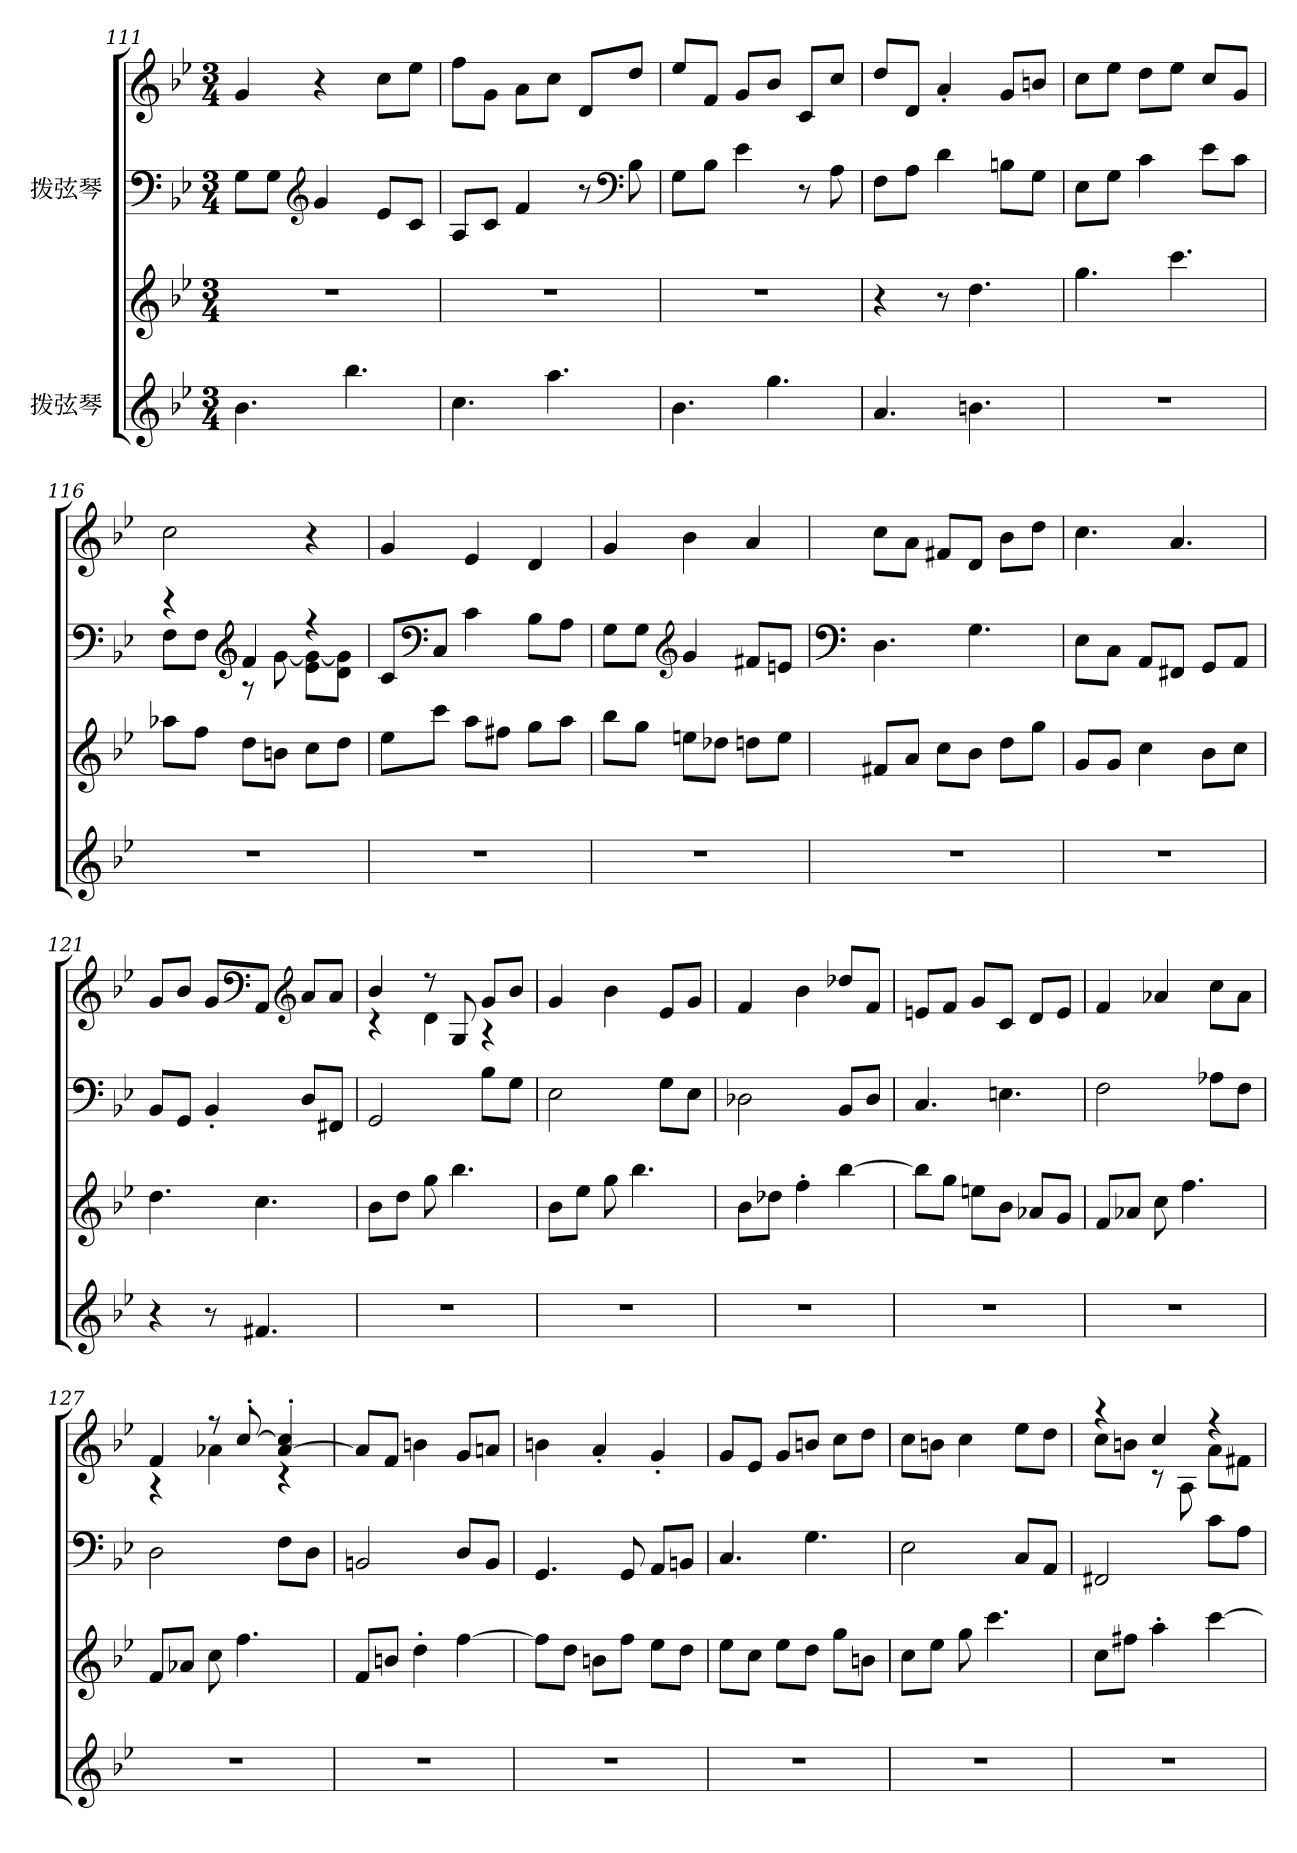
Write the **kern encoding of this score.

**kern	**kern	**kern	**kern
*part2	*part2	*part1	*part1
*staff4	*staff3	*staff2	*staff1
*I"拨弦琴	*	*I"拨弦琴	*
*clefG2	*clefG2	*clefF4	*clefG2
*k[b-e-]	*k[b-e-]	*k[b-e-]	*k[b-e-]
*M3/4	*M3/4	*M3/4	*M3/4
=111	=111	=111	=111
4.b-\	2.r	8G\L	4g/
.	.	8G\J	.
*	*	*clefG2	*
.	.	4g/	4r
4.bb-\	.	.	.
.	.	8e-/L	8cc\L
.	.	8c/J	8ee-\J
=112	=112	=112	=112
4.cc\	2.r	8A/L	8ff\L
.	.	8c/J	8g\J
.	.	4f/	8a\L
4.aa\	.	.	8cc\J
.	.	8r	8d/L
*	*	*clefF4	*
.	.	8B-\	8dd/J
!!LO:LB:g=z
=113	=113	=113	=113
4.b-\	2.r	8G\L	8ee-/L
.	.	8B-\J	8f/J
.	.	4e-\	8g/L
4.gg\	.	.	8b-/J
.	.	8r	8c/L
.	.	8A\	8cc/J
=114	=114	=114	=114
4.a/	4r	8F\L	8dd/L
.	.	8A\J	8d/J
.	8r	4d\	4a'/
4.bn\	4.dd\	.	.
.	.	8Bn\L	8g/L
.	.	8G\J	8bn/J
=115	=115	=115	=115
2.r	4.gg\	8E-\L	8cc\L
.	.	8G\J	8ee-\J
.	.	4c\	8dd\L
.	4.ccc\	.	8ee-\J
.	.	8e-\L	8cc/L
.	.	8c\J	8g/J
=116	=116	=116	=116
*	*	*^	*
2.r	8aa-X\L	4r	8F\L	2cc\
.	8ff\J	.	8F\J	.
*	*	*clefG2	*	*
.	8dd\L	4f/	8r	.
.	8bn\J	.	[8g\	.
.	8cc\L	4r	8e-\ 8g\_L	4r
.	8dd\J	.	8d\ 8g\]J	.
*	*	*v	*v	*
=117	=117	=117	=117
2.r	8ee-\L	8c/L	4g/
*	*	*clefF4	*
.	8ccc\J	8C/J	.
.	8aa\L	4c\	4e-/
.	8ff#X\J	.	.
.	8gg\L	8B-\L	4d/
.	8aa\J	8A\J	.
!!LO:LB:g=z
=118	=118	=118	=118
2.r	8bb-\L	8G\L	4g/
.	8gg\J	8G\J	.
*	*	*clefG2	*
.	8een\L	4g/	4b-\
.	8dd-X\J	.	.
.	8ddn\L	8f#X/L	4a/
.	8ee\J	8en/J	.
=119	=119	=119	=119
*	*	*clefF4	*
2.r	8f#X/L	4.D\	8cc\L
.	8a/J	.	8a\J
.	8cc\L	.	8f#X/L
.	8b-\J	4.G\	8d/J
.	8dd\L	.	8b-\L
.	8gg\J	.	8dd\J
=120	=120	=120	=120
2.r	8g/L	8E-\L	4.cc\
.	8g/J	8C\J	.
.	4cc\	8AA/L	.
.	.	8FF#X/J	4.a/
.	8b-\L	8GG/L	.
.	8cc\J	8AA/J	.
=121	=121	=121	=121
4r	4.dd\	8BB-/L	8g/L
.	.	8GG/J	8b-/J
8r	.	4BB-'/	8g/L
*	*	*	*clefF4
4.f#X/	4.cc\	.	8AA/J
*	*	*	*clefG2
.	.	8D/L	8a/L
.	.	8FF#X/J	8a/J
!!LO:PB:g=z
=122	=122	=122	=122
*	*	*	*^
2.r	8b-\L	2GG/	4b-/	4r
.	8dd\J	.	.	.
.	8gg\	.	8r	4d\
.	4.bb-\	.	8G/	.
.	.	8B-\L	8g/L	4r
.	.	8G\J	8b-/J	.
*	*	*	*v	*v
=123	=123	=123	=123
2.r	8b-\L	2E-\	4g/
.	8ee-\J	.	.
.	8gg\	.	4b-\
.	4.bb-\	.	.
.	.	8G\L	8e-/L
.	.	8E-\J	8g/J
=124	=124	=124	=124
2.r	8b-\L	2D-X\	4f/
.	8dd-X\J	.	.
.	4ff'\	.	4b-\
.	[4bb-\	8BB-/L	8dd-X/L
.	.	8D-/J	8f/J
=125	=125	=125	=125
2.r	8bb-\L]	4.C/	8en/L
.	8gg\J	.	8f/J
.	8een\L	.	8g/L
.	8b-\J	4.En\	8c/J
.	8a-X/L	.	8d/L
.	8g/J	.	8e/J
=126	=126	=126	=126
2.r	8f/L	2F\	4f/
.	8a-X/J	.	.
.	8cc\	.	4a-X/
.	4.ff\	.	.
.	.	8A-X\L	8cc\L
.	.	8F\J	8a-\J
!!LO:LB:g=z
=127	=127	=127	=127
*	*	*	*^
2.r	8f/L	2D\	4f/	4r
.	8a-X/J	.	.	.
.	8cc\	.	8r	4a-X\
.	4.ff\	.	[8cc'/	.
.	.	8F\L	[4a-/' 4cc/]'	4r
.	.	8D\J	.	.
*	*	*	*v	*v
=128	=128	=128	=128
2.r	8f/L	2BBn/	8a-/L]
.	8bn/J	.	8f/J
.	4dd'\	.	4bn\
.	[4ff\	8D/L	8g/L
.	.	8BB/J	8an/J
=129	=129	=129	=129
2.r	8ff\L]	4.GG/	4bn\
.	8dd\J	.	.
.	8bn\L	.	4a'/
.	8ff\J	8GG/	.
.	8ee-\L	8AA/L	4g'/
.	8dd\J	8BBn/J	.
=130	=130	=130	=130
2.r	8ee-\L	4.C/	8g/L
.	8cc\J	.	8e-/J
.	8ee-\L	.	8g/L
.	8dd\J	4.G\	8bn/J
.	8gg\L	.	8cc\L
.	8bn\J	.	8dd\J
=131	=131	=131	=131
2.r	8cc\L	2E-\	8cc\L
.	8ee-\J	.	8bn\J
.	8gg\	.	4cc\
.	4.ccc\	.	.
.	.	8C/L	8ee-\L
.	.	8AA/J	8dd\J
!!LO:LB:g=z
=132	=132	=132	=132
*	*	*	*^
2.r	8cc\L	2FF#X/	4r	8cc\L
.	8ff#X\J	.	.	8bn\J
.	4aa'\	.	4cc/	8r
.	.	.	.	8A\
.	[4ccc\	8c\L	4r	8a\L
.	.	8A\J	.	8f#X\J
*	*	*	*v	*v
=	=	=	=
*-	*-	*-	*-
